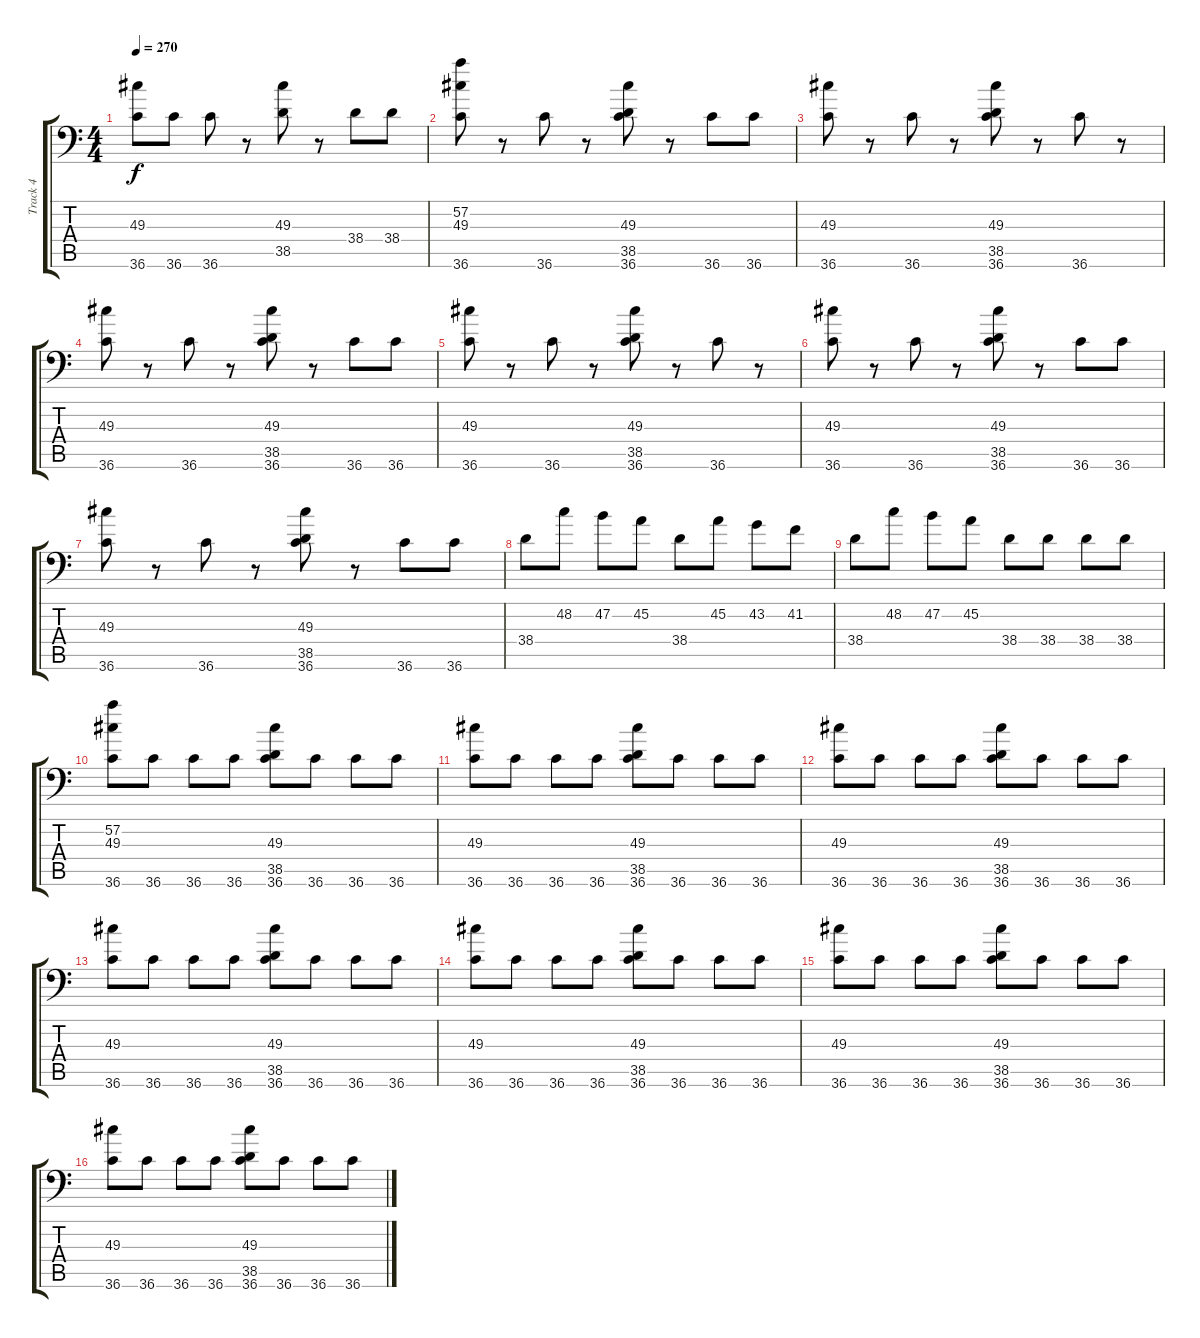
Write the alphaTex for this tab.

\track ("Track 4" "Track 4") {instrument acousticgrandpiano}
\staff {score tabs}
\tuning (C-1 C-1 C-1 C-1 C-1 C-1) {hide}
\ts (4 4)
\tempo 270
\clef f4
\ks c
(49.3 36.6).8{dy f} 36.6.8 36.6.8 r.8 (49.3 38.5).8 r.8 38.4.8 38.4.8 |
(57.2 49.3 36.6).8 r.8 36.6.8 r.8 (49.3 38.5 36.6).8 r.8 36.6.8 36.6.8 |
(49.3 36.6).8 r.8 36.6.8 r.8 (49.3 38.5 36.6).8 r.8 36.6.8 r.8 |
(49.3 36.6).8 r.8 36.6.8 r.8 (49.3 38.5 36.6).8 r.8 36.6.8 36.6.8 |
(49.3 36.6).8 r.8 36.6.8 r.8 (49.3 38.5 36.6).8 r.8 36.6.8 r.8 |
(49.3 36.6).8 r.8 36.6.8 r.8 (49.3 38.5 36.6).8 r.8 36.6.8 36.6.8 |
(49.3 36.6).8 r.8 36.6.8 r.8 (49.3 38.5 36.6).8 r.8 36.6.8 36.6.8 |
38.4.8 48.2.8 47.2.8 45.2.8 38.4.8 45.2.8 43.2.8 41.2.8 |
38.4.8 48.2.8 47.2.8 45.2.8 38.4.8 38.4.8 38.4.8 38.4.8 |
(57.2 49.3 36.6).8 36.6.8 36.6.8 36.6.8 (49.3 38.5 36.6).8 36.6.8 36.6.8 36.6.8 |
(49.3 36.6).8 36.6.8 36.6.8 36.6.8 (49.3 38.5 36.6).8 36.6.8 36.6.8 36.6.8 |
(49.3 36.6).8 36.6.8 36.6.8 36.6.8 (49.3 38.5 36.6).8 36.6.8 36.6.8 36.6.8 |
(49.3 36.6).8 36.6.8 36.6.8 36.6.8 (49.3 38.5 36.6).8 36.6.8 36.6.8 36.6.8 |
(49.3 36.6).8 36.6.8 36.6.8 36.6.8 (49.3 38.5 36.6).8 36.6.8 36.6.8 36.6.8 |
(49.3 36.6).8 36.6.8 36.6.8 36.6.8 (49.3 38.5 36.6).8 36.6.8 36.6.8 36.6.8 |
(49.3 36.6).8 36.6.8 36.6.8 36.6.8 (49.3 38.5 36.6).8 36.6.8 36.6.8 36.6.8
